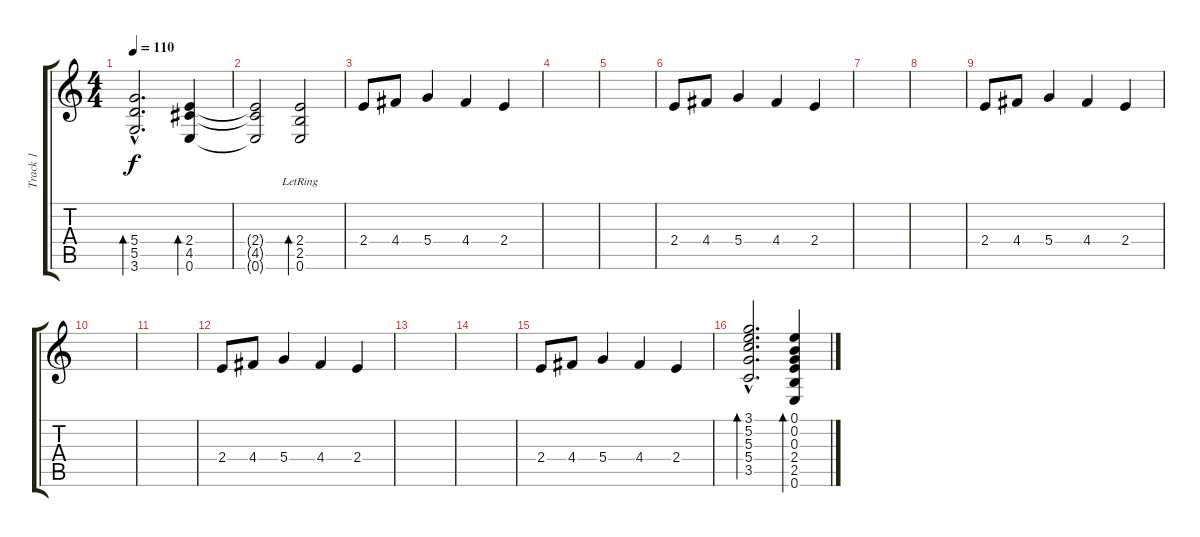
\track ("Track 1" "Track 1") {instrument acousticguitarnylon}
\staff {score tabs}
\tuning (E4 B3 G3 D3 A2 E2) {hide}
\ts (4 4)
\tempo 110
\clef g2
\ks c
(5.4{hac} 5.5{hac} 3.6{hac}).2{d bd 240 dy f} (2.4 4.5 0.6).4{bd 240} |
(2.4{t} 4.5{t} 0.6{t}).2 (2.4{lr} 2.5{lr} 0.6{lr}).2{bd 240} |
2.4.8 4.4.8 5.4.4 4.4.4 2.4.4 |
|
|
2.4.8 4.4.8 5.4.4 4.4.4 2.4.4 |
|
|
2.4.8 4.4.8 5.4.4 4.4.4 2.4.4 |
|
|
2.4.8 4.4.8 5.4.4 4.4.4 2.4.4 |
|
|
2.4.8{volume 12} 4.4.8 5.4.4 4.4.4 2.4.4 |
(3.1{hac} 5.2{hac} 5.3{hac} 5.4{hac} 3.5{hac}).2{d bd 240 balance 3} (0.1 0.2 0.3 2.4 2.5 0.6).4{bd 240}
